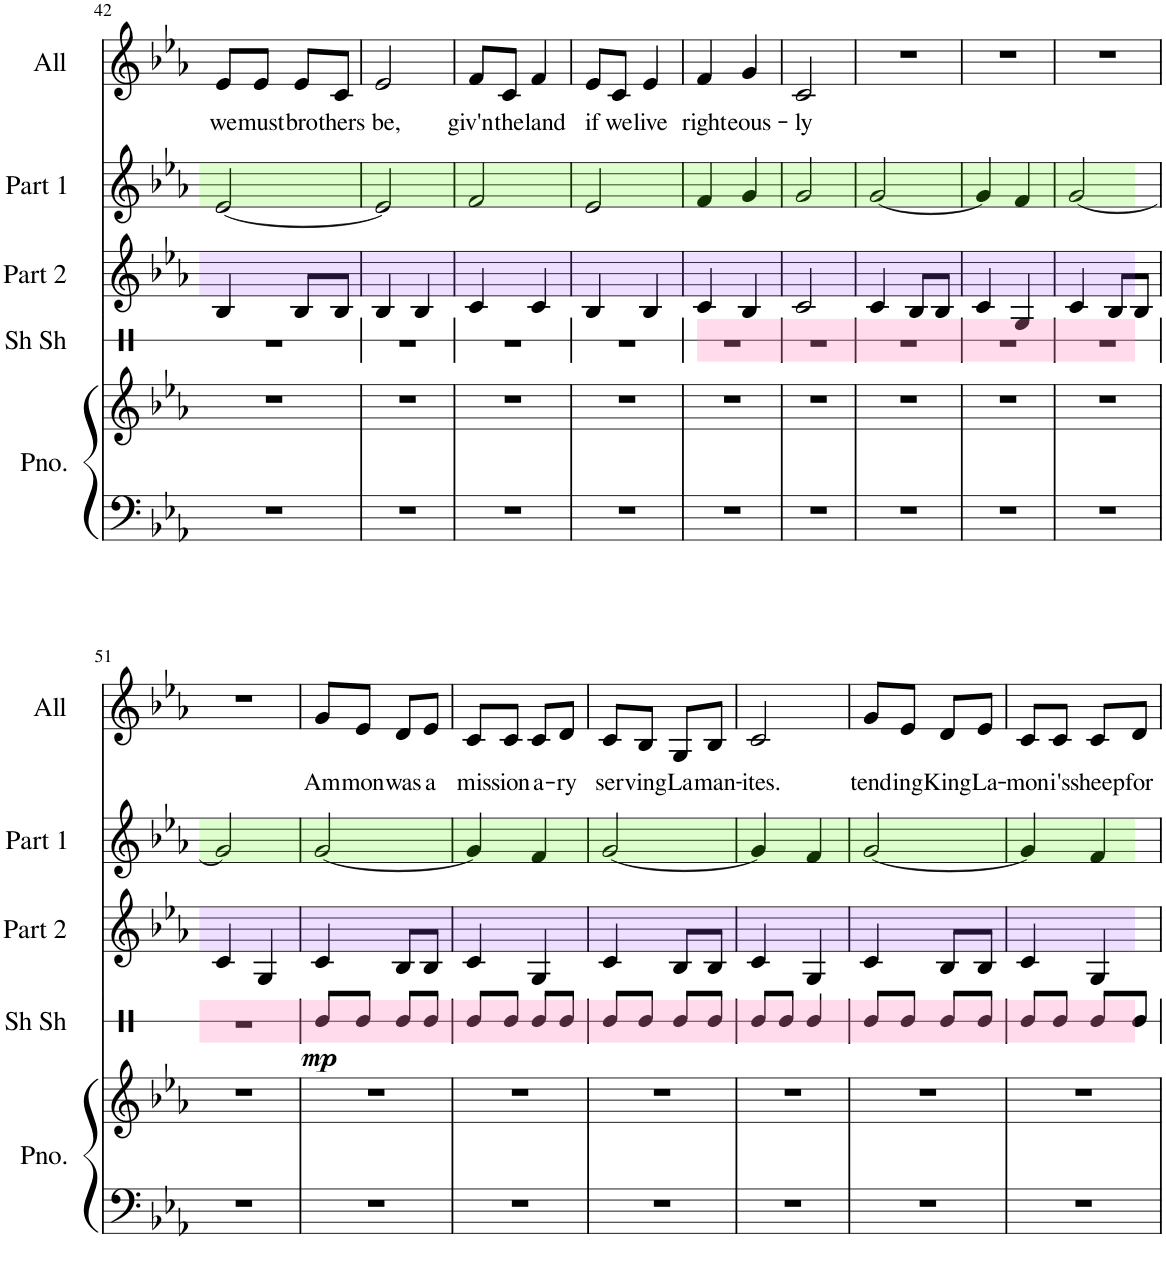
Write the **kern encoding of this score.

**kern	**kern	**kern	**dynam	**kern	**kern	**kern	**text
*part5	*part5	*part4	*part4	*part3	*part2	*part1	*part1
*staff6	*staff5	*staff4	*staff4	*staff3	*staff2	*staff1	*staff1
*I"Piano	*	*I"Sh Sh	*	*I"Part 2	*I"Part 1	*I"All	*
*I'Pno.	*	*I'Sh Sh	*	*I'Part 2	*I'Part 1	*I'All	*
!!LO:PB:g=z
*clefF4	*clefG2	*clefX	*	*clefG2	*clefG2	*clefG2	*
*	*	*	*	*	*	*Trd1c2	*
*k[b-e-a-]	*k[b-e-a-]	*k[b-e-a-]	*	*k[b-e-a-]	*k[b-e-a-]	*k[b-e-a-]	*
*M2/4	*M2/4	*M2/4	*	*M2/4	*M2/4	*M2/4	*
=42	=42	=42	=42	=42	=42	=42	=42
!	!	!	!	!	!	!	!LO:LY:b
2r	2r	2r	.	4B-/	[2e-/	8e-/L	we
!	!	!	!	!	!	!	!LO:LY:b
.	.	.	.	.	.	8e-/J	must
!	!	!	!	!	!	!	!LO:LY:b
.	.	.	.	8B-/L	.	8e-/L	bro-
!	!	!	!	!	!	!	!LO:LY:b
.	.	.	.	8B-/J	.	8c/J	-thers
=43	=43	=43	=43	=43	=43	=43	=43
!	!	!	!	!	!	!	!LO:LY:b
2r	2r	2r	.	4B-/	2e-/]	2e-/	be,
.	.	.	.	4B-/	.	.	.
=44	=44	=44	=44	=44	=44	=44	=44
!	!	!	!	!	!	!	!LO:LY:b
2r	2r	2r	.	4c/	2f/	8f/L	giv'n
!	!	!	!	!	!	!	!LO:LY:b
.	.	.	.	.	.	8c/J	the
!	!	!	!	!	!	!	!LO:LY:b
.	.	.	.	4c/	.	4f/	land
=45	=45	=45	=45	=45	=45	=45	=45
!	!	!	!	!	!	!	!LO:LY:b
2r	2r	2r	.	4B-/	2e-/	8e-/L	if
!	!	!	!	!	!	!	!LO:LY:b
.	.	.	.	.	.	8c/J	we
!	!	!	!	!	!	!	!LO:LY:b
.	.	.	.	4B-/	.	4e-/	live
=46	=46	=46	=46	=46	=46	=46	=46
!	!	!	!	!	!	!	!LO:LY:b
2r	2r	2r	.	4c/	4f/	4f/	right-
!	!	!	!	!	!	!	!LO:LY:b
.	.	.	.	4B-/	4g/	4g/	-eous-
=47	=47	=47	=47	=47	=47	=47	=47
!	!	!	!	!	!	!	!LO:LY:b
2r	2r	2r	.	2c/	2g/	2c/	-ly
=48	=48	=48	=48	=48	=48	=48	=48
2r	2r	2r	.	4c/	[2g/	2r	.
.	.	.	.	8B-/L	.	.	.
.	.	.	.	8B-/J	.	.	.
=49	=49	=49	=49	=49	=49	=49	=49
2r	2r	2r	.	4c/	4g/]	2r	.
.	.	.	.	4G/	4f/	.	.
=50	=50	=50	=50	=50	=50	=50	=50
2r	2r	2r	.	4c/	[2g/	2r	.
.	.	.	.	8B-/L	.	.	.
.	.	.	.	8B-/J	.	.	.
!!LO:LB:g=z
=51	=51	=51	=51	=51	=51	=51	=51
2r	2r	2r	.	4c/	2g/]	2r	.
.	.	.	.	4G/	.	.	.
=52	=52	=52	=52	=52	=52	=52	=52
!	!	!	!LO:DY:b	!	!	!	!LO:LY:b
2r	2r	8Re/L	mp	4c/	[2g/	8g/L	Am-
!	!	!	!	!	!	!	!LO:LY:b
.	.	8Re/J	.	.	.	8e-/J	-mon
!	!	!	!	!	!	!	!LO:LY:b
.	.	8Re/L	.	8B-/L	.	8d/L	was
!	!	!	!	!	!	!	!LO:LY:b
.	.	8Re/J	.	8B-/J	.	8e-/J	a
=53	=53	=53	=53	=53	=53	=53	=53
!	!	!	!	!	!	!	!LO:LY:b
2r	2r	8Re/L	.	4c/	4g/]	8c/L	mis-
!	!	!	!	!	!	!	!LO:LY:b
.	.	8Re/J	.	.	.	8c/J	-sion-
!	!	!	!	!	!	!	!LO:LY:b
.	.	8Re/L	.	4G/	4f/	8c/L	-a-
!	!	!	!	!	!	!	!LO:LY:b
.	.	8Re/J	.	.	.	8d/J	-ry
=54	=54	=54	=54	=54	=54	=54	=54
!	!	!	!	!	!	!	!LO:LY:b
2r	2r	8Re/L	.	4c/	[2g/	8c/L	ser-
!	!	!	!	!	!	!	!LO:LY:b
.	.	8Re/J	.	.	.	8B-/J	-ving
!	!	!	!	!	!	!	!LO:LY:b
.	.	8Re/L	.	8B-/L	.	8G/L	La-
!	!	!	!	!	!	!	!LO:LY:b
.	.	8Re/J	.	8B-/J	.	8B-/J	-man-
=55	=55	=55	=55	=55	=55	=55	=55
!	!	!	!	!	!	!	!LO:LY:b
2r	2r	8Re/L	.	4c/	4g/]	2c/	-ites.
.	.	8Re/J	.	.	.	.	.
.	.	4Re/	.	4G/	4f/	.	.
=56	=56	=56	=56	=56	=56	=56	=56
!	!	!	!	!	!	!	!LO:LY:b
2r	2r	8Re/L	.	4c/	[2g/	8g/L	tend-
!	!	!	!	!	!	!	!LO:LY:b
.	.	8Re/J	.	.	.	8e-/J	-ing
!	!	!	!	!	!	!	!LO:LY:b
.	.	8Re/L	.	8B-/L	.	8d/L	King
!	!	!	!	!	!	!	!LO:LY:b
.	.	8Re/J	.	8B-/J	.	8e-/J	La-
=57	=57	=57	=57	=57	=57	=57	=57
!	!	!	!	!	!	!	!LO:LY:b
2r	2r	8Re/L	.	4c/	4g/]	8c/L	-mon-
!	!	!	!	!	!	!	!LO:LY:b
.	.	8Re/J	.	.	.	8c/J	-i's
!	!	!	!	!	!	!	!LO:LY:b
.	.	8Re/L	.	4G/	4f/	8c/L	sheep
!	!	!	!	!	!	!	!LO:LY:b
.	.	8Re/J	.	.	.	8d/J	for
=	=	=	=	=	=	=	=
*-	*-	*-	*-	*-	*-	*-	*-
